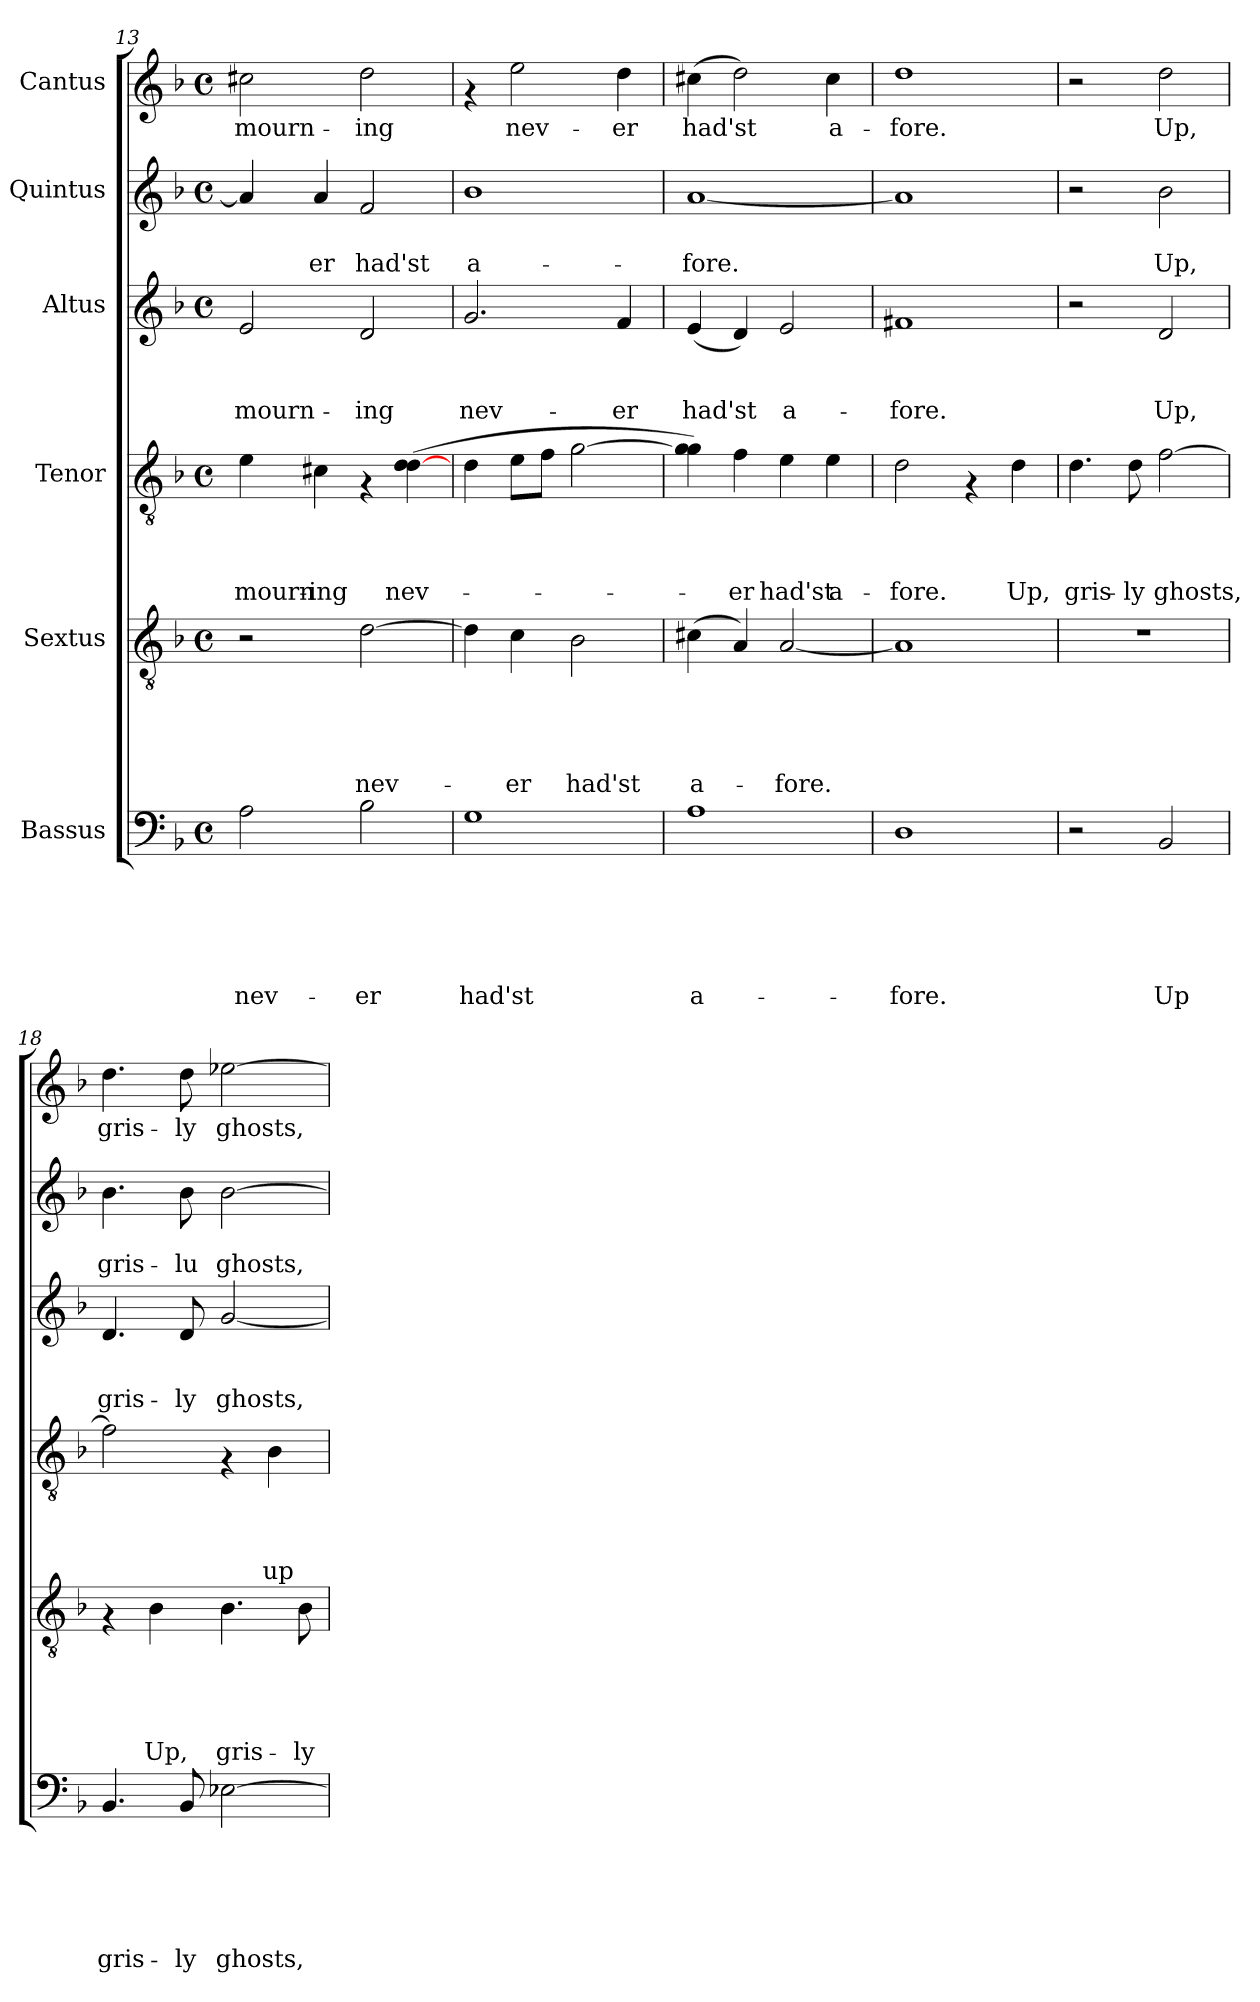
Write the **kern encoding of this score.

**kern	**text	**text	**text	**text	**text	**text	**kern	**text	**text	**text	**text	**text	**kern	**text	**text	**text	**text	**kern	**text	**text	**text	**kern	**text	**text	**kern	**text
*part6	*part6	*part6	*part6	*part6	*part6	*part6	*part5	*part5	*part5	*part5	*part5	*part5	*part4	*part4	*part4	*part4	*part4	*part3	*part3	*part3	*part3	*part2	*part2	*part2	*part1	*part1
*staff6	*staff6	*staff6	*staff6	*staff6	*staff6	*staff6	*staff5	*staff5	*staff5	*staff5	*staff5	*staff5	*staff4	*staff4	*staff4	*staff4	*staff4	*staff3	*staff3	*staff3	*staff3	*staff2	*staff2	*staff2	*staff1	*staff1
*I"Bassus	*	*	*	*	*	*	*I"Sextus	*	*	*	*	*	*I"Tenor	*	*	*	*	*I"Altus	*	*	*	*I"Quintus	*	*	*I"Cantus	*
*clefF4	*	*	*	*	*	*	*clefGv2	*	*	*	*	*	*clefGv2	*	*	*	*	*clefG2	*	*	*	*clefG2	*	*	*clefG2	*
*k[b-]	*	*	*	*	*	*	*k[b-]	*	*	*	*	*	*k[b-]	*	*	*	*	*k[b-]	*	*	*	*k[b-]	*	*	*k[b-]	*
*F:	*	*	*	*	*	*	*F:	*	*	*	*	*	*F:	*	*	*	*	*F:	*	*	*	*F:	*	*	*F:	*
*M4/4	*	*	*	*	*	*	*M4/4	*	*	*	*	*	*M4/4	*	*	*	*	*M4/4	*	*	*	*M4/4	*	*	*M4/4	*
*met(c)	*	*	*	*	*	*	*met(c)	*	*	*	*	*	*met(c)	*	*	*	*	*met(c)	*	*	*	*met(c)	*	*	*met(c)	*
=13	=13	=13	=13	=13	=13	=13	=13	=13	=13	=13	=13	=13	=13	=13	=13	=13	=13	=13	=13	=13	=13	=13	=13	=13	=13	=13
!	!	!	!	!	!	!LO:LY:b	!	!	!	!	!	!	!	!	!	!	!LO:LY:b	!	!	!	!LO:LY:b	!	!	!	!	!LO:LY:b
2A\	.	.	.	.	.	nev-	2r	.	.	.	.	.	4e\	.	.	.	mourn-	2e/	.	.	mourn-	4a/]	.	.	2cc#X\	mourn-
!	!	!	!	!	!	!	!	!	!	!	!	!	!	!	!	!	!LO:LY:b	!	!	!	!	!	!	!LO:LY:b	!	!
.	.	.	.	.	.	.	.	.	.	.	.	.	4c#X\	.	.	.	-ing	.	.	.	.	4a/	.	-er	.	.
!	!	!	!	!	!	!LO:LY:b	!	!	!	!	!	!LO:LY:b	!	!	!	!	!	!	!	!	!LO:LY:b	!	!	!LO:LY:b	!	!LO:LY:b
2B-\	.	.	.	.	.	-er	[>2d\	.	.	.	.	nev-	4rF	.	.	.	.	2d/	.	.	-ing	2f/	.	had'st	2dd\	-ing
!	!	!	!	!	!	!	!	!	!	!	!	!	!	!	!	!	!LO:LY:b	!	!	!	!	!	!	!	!	!
.	.	.	.	.	.	.	.	.	.	.	.	.	(>4d\ [>4d\	.	.	.	nev-	.	.	.	.	.	.	.	.	.
=14	=14	=14	=14	=14	=14	=14	=14	=14	=14	=14	=14	=14	=14	=14	=14	=14	=14	=14	=14	=14	=14	=14	=14	=14	=14	=14
!	!	!	!	!	!	!LO:LY:b	!	!	!	!	!	!	!	!	!	!	!	!	!	!	!LO:LY:b	!	!	!LO:LY:b	!	!
1G	.	.	.	.	.	had'st	4d\]	.	.	.	.	.	4d\	.	.	.	.	2.g/	.	.	nev-	1b-	.	a-	4rf	.
!	!	!	!	!	!	!	!	!	!	!	!	!LO:LY:b	!	!	!	!	!	!	!	!	!	!	!	!	!	!LO:LY:b
.	.	.	.	.	.	.	4c\	.	.	.	.	-er	8e\L	.	.	.	.	.	.	.	.	.	.	.	2ee\	nev-
.	.	.	.	.	.	.	.	.	.	.	.	.	8f\J	.	.	.	.	.	.	.	.	.	.	.	.	.
!	!	!	!	!	!	!	!	!	!	!	!	!LO:LY:b	!	!	!	!	!	!	!	!	!	!	!	!	!	!
.	.	.	.	.	.	.	2B-\	.	.	.	.	had'st	[>2g\	.	.	.	.	.	.	.	.	.	.	.	.	.
!	!	!	!	!	!	!	!	!	!	!	!	!	!	!	!	!	!	!	!	!	!LO:LY:b	!	!	!	!	!LO:LY:b
.	.	.	.	.	.	.	.	.	.	.	.	.	.	.	.	.	.	4f/	.	.	-er	.	.	.	4dd\	-er
=15	=15	=15	=15	=15	=15	=15	=15	=15	=15	=15	=15	=15	=15	=15	=15	=15	=15	=15	=15	=15	=15	=15	=15	=15	=15	=15
!	!	!	!	!	!	!LO:LY:b	!	!	!	!	!	!LO:LY:b	!	!	!	!	!	!	!	!	!LO:LY:b	!	!	!LO:LY:b	!	!LO:LY:b
1A	.	.	.	.	.	a-	(>4c#X\	.	.	.	.	a-	4g\] 4g\)	.	.	.	.	(<4e/	.	.	had'st	[<1a	.	-fore.	(>4cc#X\	had'st
!	!	!	!	!	!	!	!	!	!	!	!	!	!	!	!	!	!LO:LY:b	!	!	!	!	!	!	!	!	!
.	.	.	.	.	.	.	4A/)	.	.	.	.	.	4f\	.	.	.	-er	4d/)	.	.	.	.	.	.	2dd\)	.
!	!	!	!	!	!	!	!	!	!	!	!	!LO:LY:b	!	!	!	!	!LO:LY:b	!	!	!	!LO:LY:b	!	!	!	!	!
.	.	.	.	.	.	.	[<2A/	.	.	.	.	-fore.	4e\	.	.	.	had'st	2e/	.	.	a-	.	.	.	.	.
!	!	!	!	!	!	!	!	!	!	!	!	!	!	!	!	!	!LO:LY:b	!	!	!	!	!	!	!	!	!LO:LY:b
.	.	.	.	.	.	.	.	.	.	.	.	.	4e\	.	.	.	a-	.	.	.	.	.	.	.	4cc#\	a-
=16	=16	=16	=16	=16	=16	=16	=16	=16	=16	=16	=16	=16	=16	=16	=16	=16	=16	=16	=16	=16	=16	=16	=16	=16	=16	=16
!	!	!	!	!	!	!LO:LY:b	!	!	!	!	!	!	!	!	!	!	!LO:LY:b	!	!	!	!LO:LY:b	!	!	!	!	!LO:LY:b
1D	.	.	.	.	.	-fore.	1A]	.	.	.	.	.	2d\	.	.	.	-fore.	1f#X	.	.	-fore.	1a]	.	.	1dd	-fore.
.	.	.	.	.	.	.	.	.	.	.	.	.	4rF	.	.	.	.	.	.	.	.	.	.	.	.	.
!	!	!	!	!	!	!	!	!	!	!	!	!	!	!	!	!	!LO:LY:b	!	!	!	!	!	!	!	!	!
.	.	.	.	.	.	.	.	.	.	.	.	.	4d\	.	.	.	Up,	.	.	.	.	.	.	.	.	.
!!LO:PB:g=z
=17	=17	=17	=17	=17	=17	=17	=17	=17	=17	=17	=17	=17	=17	=17	=17	=17	=17	=17	=17	=17	=17	=17	=17	=17	=17	=17
!	!	!	!	!	!	!	!	!	!	!	!	!	!	!	!	!	!LO:LY:b	!	!	!	!	!	!	!	!	!
2r	.	.	.	.	.	.	1r	.	.	.	.	.	4.d\	.	.	.	gris-	2r	.	.	.	2r	.	.	2r	.
!	!	!	!	!	!	!	!	!	!	!	!	!	!	!	!	!	!LO:LY:b	!	!	!	!	!	!	!	!	!
.	.	.	.	.	.	.	.	.	.	.	.	.	8d\	.	.	.	-ly	.	.	.	.	.	.	.	.	.
!	!	!	!	!	!	!LO:LY:b	!	!	!	!	!	!	!	!	!	!	!LO:LY:b	!	!	!	!LO:LY:b	!	!	!LO:LY:b	!	!LO:LY:b
2BB-/	.	.	.	.	.	Up	.	.	.	.	.	.	[>2f\	.	.	.	ghosts,	2d/	.	.	Up,	2b-\	.	Up,	2dd\	Up,
=18	=18	=18	=18	=18	=18	=18	=18	=18	=18	=18	=18	=18	=18	=18	=18	=18	=18	=18	=18	=18	=18	=18	=18	=18	=18	=18
!	!	!	!	!	!	!LO:LY:b	!	!	!	!	!	!	!	!	!	!	!	!	!	!	!LO:LY:b	!	!	!LO:LY:b	!	!LO:LY:b
4.BB-/	.	.	.	.	.	gris-	4rF	.	.	.	.	.	2f\]	.	.	.	.	4.d/	.	.	gris-	4.b-\	.	gris-	4.dd\	gris-
!	!	!	!	!	!	!	!	!	!	!	!	!LO:LY:b	!	!	!	!	!	!	!	!	!	!	!	!	!	!
.	.	.	.	.	.	.	4B-\	.	.	.	.	Up,	.	.	.	.	.	.	.	.	.	.	.	.	.	.
!	!	!	!	!	!	!LO:LY:b	!	!	!	!	!	!	!	!	!	!	!	!	!	!	!LO:LY:b	!	!	!LO:LY:b	!	!LO:LY:b
8BB-/	.	.	.	.	.	-ly	.	.	.	.	.	.	.	.	.	.	.	8d/	.	.	-ly	8b-\	.	-lu	8dd\	-ly
!	!	!	!	!	!	!LO:LY:b	!	!	!	!	!	!LO:LY:b	!	!	!	!	!	!	!	!	!LO:LY:b	!	!	!LO:LY:b	!	!LO:LY:b
[>2E-X\	.	.	.	.	.	ghosts,	4.B-\	.	.	.	.	gris-	4rF	.	.	.	.	[<2g/	.	.	ghosts,	[>2b-\	.	ghosts,	[>2ee-X\	ghosts,
!	!	!	!	!	!	!	!	!	!	!	!	!	!	!	!	!	!LO:LY:b	!	!	!	!	!	!	!	!	!
.	.	.	.	.	.	.	.	.	.	.	.	.	4B-\	.	.	.	up	.	.	.	.	.	.	.	.	.
!	!	!	!	!	!	!	!	!	!	!	!	!LO:LY:b	!	!	!	!	!	!	!	!	!	!	!	!	!	!
.	.	.	.	.	.	.	8B-\	.	.	.	.	-ly	.	.	.	.	.	.	.	.	.	.	.	.	.	.
=	=	=	=	=	=	=	=	=	=	=	=	=	=	=	=	=	=	=	=	=	=	=	=	=	=	=
*-	*-	*-	*-	*-	*-	*-	*-	*-	*-	*-	*-	*-	*-	*-	*-	*-	*-	*-	*-	*-	*-	*-	*-	*-	*-	*-
